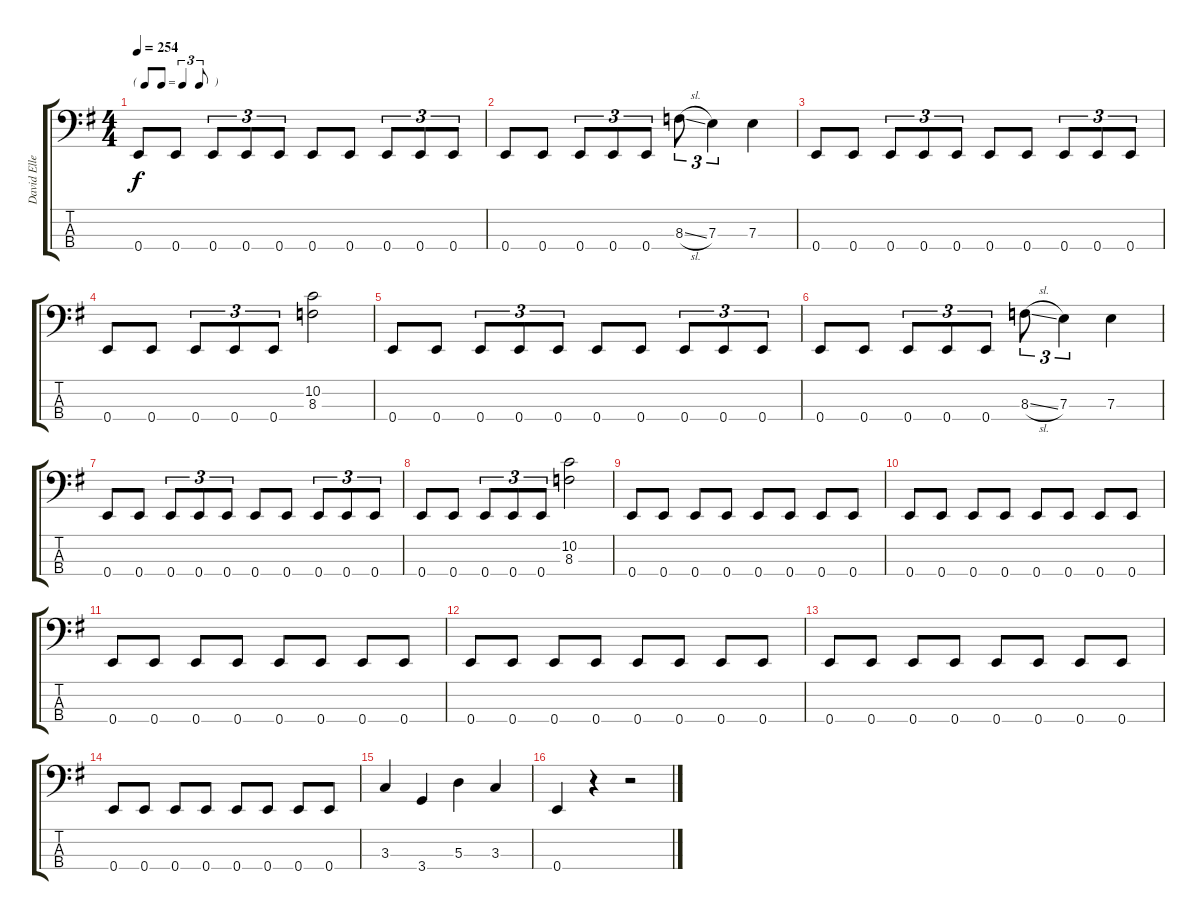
\track ("David Ellefson" "David Elle") {instrument electricbasspick}
\staff {score tabs}
\tuning (G2 D2 A1 E1) {hide}
\ts (4 4)
\tf triplet8th
\tempo 254
\clef f4
\ks g
0.4.8{dy f} 0.4.8 0.4.8{tu (3 2)} 0.4.8{tu (3 2)} 0.4.8{tu (3 2)} 0.4.8 0.4.8 0.4.8{tu (3 2)} 0.4.8{tu (3 2)} 0.4.8{tu (3 2)} |
0.4.8 0.4.8 0.4.8{tu (3 2)} 0.4.8{tu (3 2)} 0.4.8{tu (3 2)} 8.3{sl}.8{tu (3 2)} 7.3.4{tu (3 2)} 7.3.4 |
0.4.8 0.4.8 0.4.8{tu (3 2)} 0.4.8{tu (3 2)} 0.4.8{tu (3 2)} 0.4.8 0.4.8 0.4.8{tu (3 2)} 0.4.8{tu (3 2)} 0.4.8{tu (3 2)} |
0.4.8 0.4.8 0.4.8{tu (3 2)} 0.4.8{tu (3 2)} 0.4.8{tu (3 2)} (10.2 8.3).2 |
0.4.8 0.4.8 0.4.8{tu (3 2)} 0.4.8{tu (3 2)} 0.4.8{tu (3 2)} 0.4.8 0.4.8 0.4.8{tu (3 2)} 0.4.8{tu (3 2)} 0.4.8{tu (3 2)} |
0.4.8 0.4.8 0.4.8{tu (3 2)} 0.4.8{tu (3 2)} 0.4.8{tu (3 2)} 8.3{sl}.8{tu (3 2)} 7.3.4{tu (3 2)} 7.3.4 |
0.4.8 0.4.8 0.4.8{tu (3 2)} 0.4.8{tu (3 2)} 0.4.8{tu (3 2)} 0.4.8 0.4.8 0.4.8{tu (3 2)} 0.4.8{tu (3 2)} 0.4.8{tu (3 2)} |
0.4.8 0.4.8 0.4.8{tu (3 2)} 0.4.8{tu (3 2)} 0.4.8{tu (3 2)} (10.2 8.3).2 |
0.4.8 0.4.8 0.4.8 0.4.8 0.4.8 0.4.8 0.4.8 0.4.8 |
0.4.8 0.4.8 0.4.8 0.4.8 0.4.8 0.4.8 0.4.8 0.4.8 |
0.4.8 0.4.8 0.4.8 0.4.8 0.4.8 0.4.8 0.4.8 0.4.8 |
0.4.8 0.4.8 0.4.8 0.4.8 0.4.8 0.4.8 0.4.8 0.4.8 |
0.4.8 0.4.8 0.4.8 0.4.8 0.4.8 0.4.8 0.4.8 0.4.8 |
0.4.8 0.4.8 0.4.8 0.4.8 0.4.8 0.4.8 0.4.8 0.4.8 |
3.3.4 3.4.4 5.3.4 3.3.4 |
0.4.4 r.4 r.2
